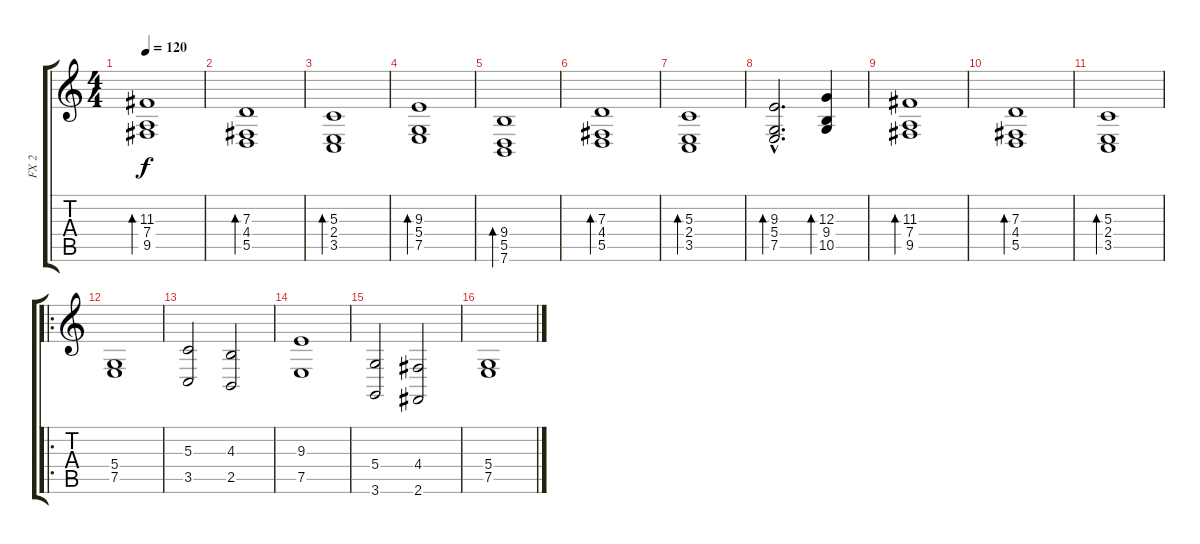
\track ("FX 2" "FX 2") {instrument fx2soundtrack}
\staff {score tabs}
\tuning (E4 B3 G3 D3 A2 E2) {hide}
\ts (4 4)
\tempo 120
\clef g2
\ks c
(11.3 7.4 9.5).1{bd 240 dy f} |
(7.3 4.4 5.5).1{bd 240} |
(5.3 2.4 3.5).1{bd 240} |
(9.3 5.4 7.5).1{bd 240} |
(9.4 5.5 7.6).1{bd 240} |
(7.3 4.4 5.5).1{bd 240} |
(5.3 2.4 3.5).1{bd 240} |
(9.3{hac} 5.4{hac} 7.5{hac}).2{d bd 240} (12.3 9.4 10.5).4{bd 240} |
(11.3 7.4 9.5).1{bd 240} |
(7.3 4.4 5.5).1{bd 240} |
(5.3 2.4 3.5).1{bd 240} |
\ro
(5.4 7.5).1 |
(5.3 3.5).2 (4.3 2.5).2 |
(9.3 7.5).1 |
(5.4 3.6).2 (4.4 2.6).2 |
(5.4 7.5).1
